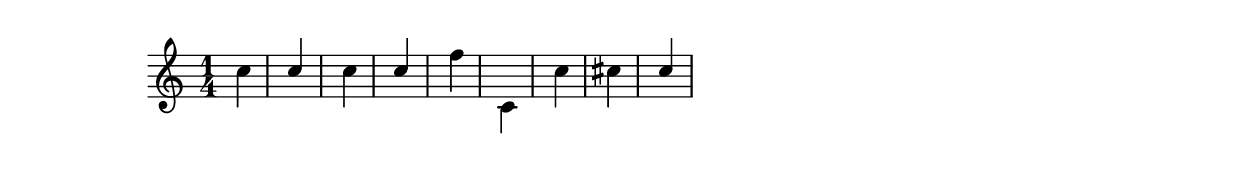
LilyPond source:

\version "1.7.18"
\header {
texidoc = "Downstem notes following a barline are
printed with some extra space. This is an optical correction similar
to juxtaposed stems.

Accidentals after the barline get some space as well.
"
}

sd = \property Voice.Stem \set #'direction = #-1
su = \property Voice.Stem \set #'direction = #1
\score { \notes\relative c''
{

%\property Staff.StaffSpacing \override #'stem-spacing-correction = #10
%\property Staff.NoteSpacing \override #'stem-spacing-correction = #10

\time 1/4 \sd c4 \su c4
\sd c4 \su c4
\sd f c,4  c'4 cis4 \stemUp c4
}
\paper { raggedright = ##t}
}
%% new-chords-done %%
